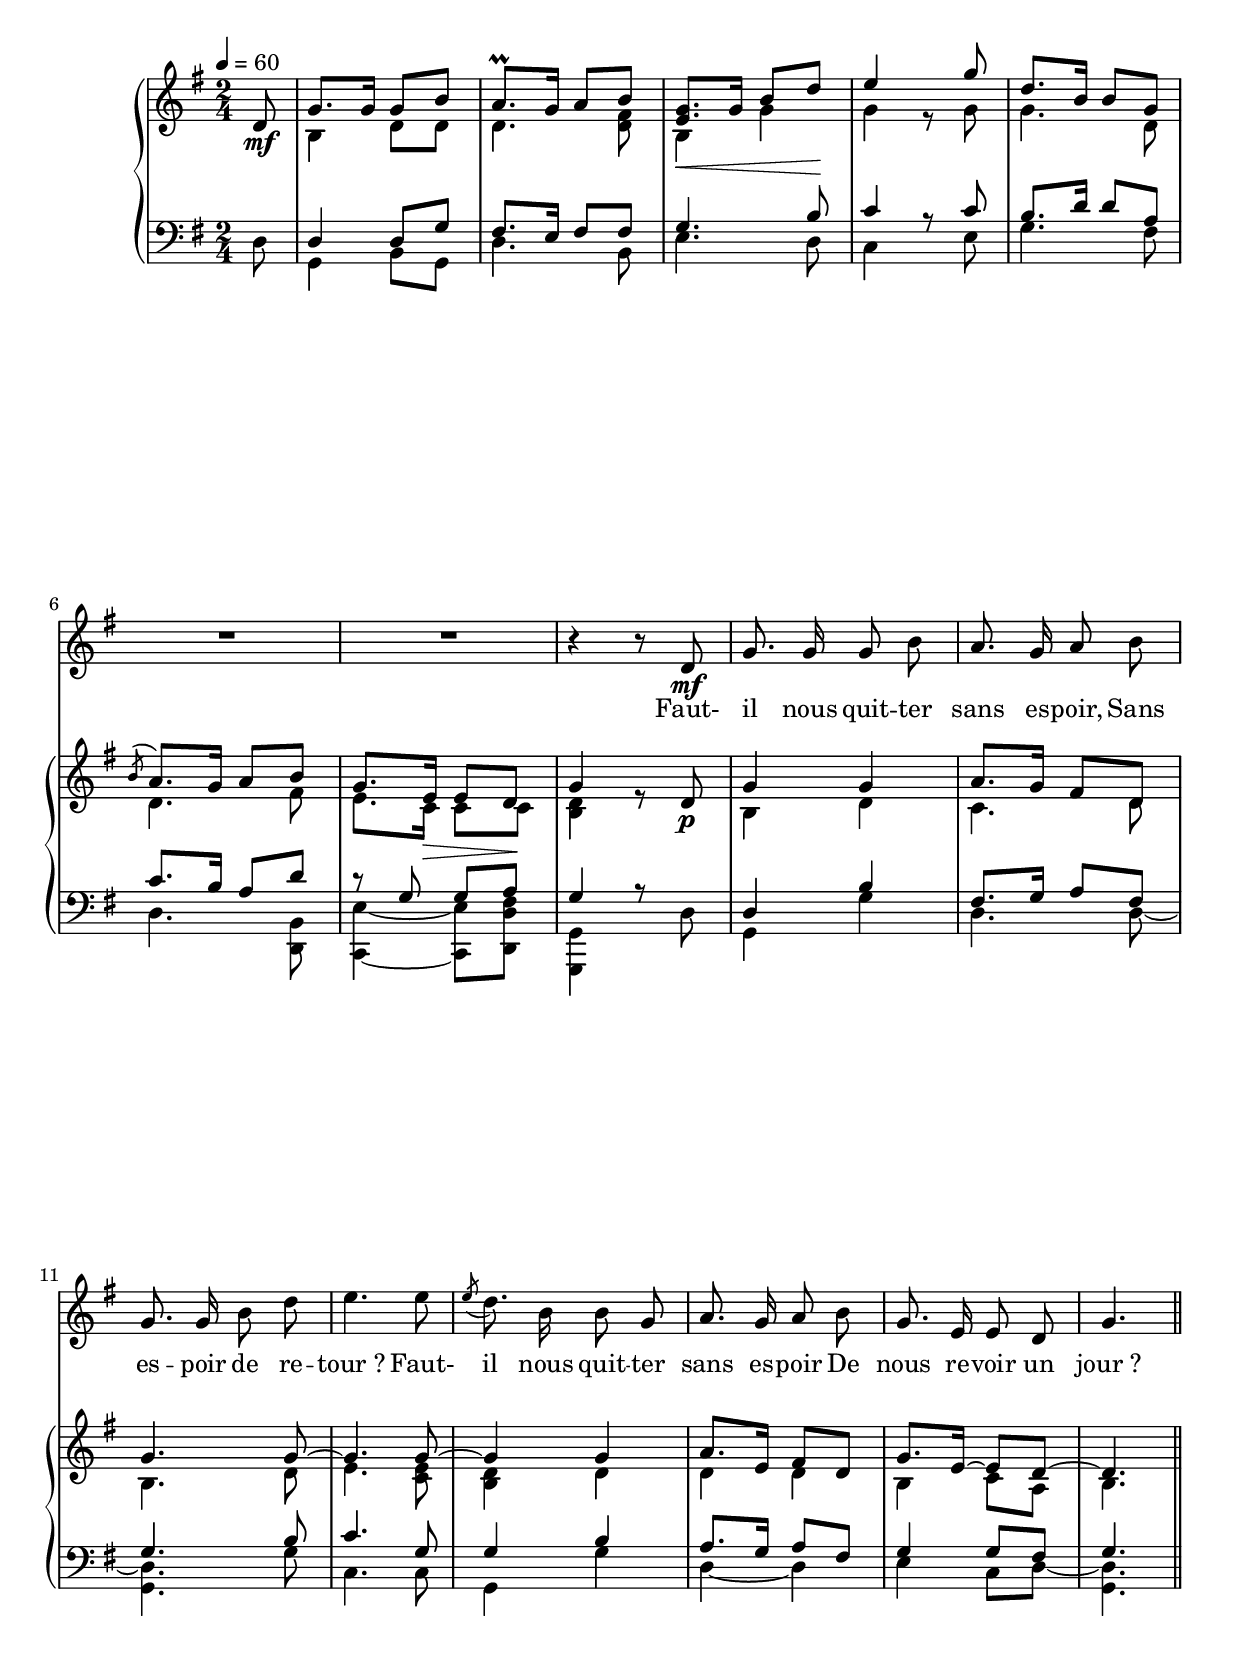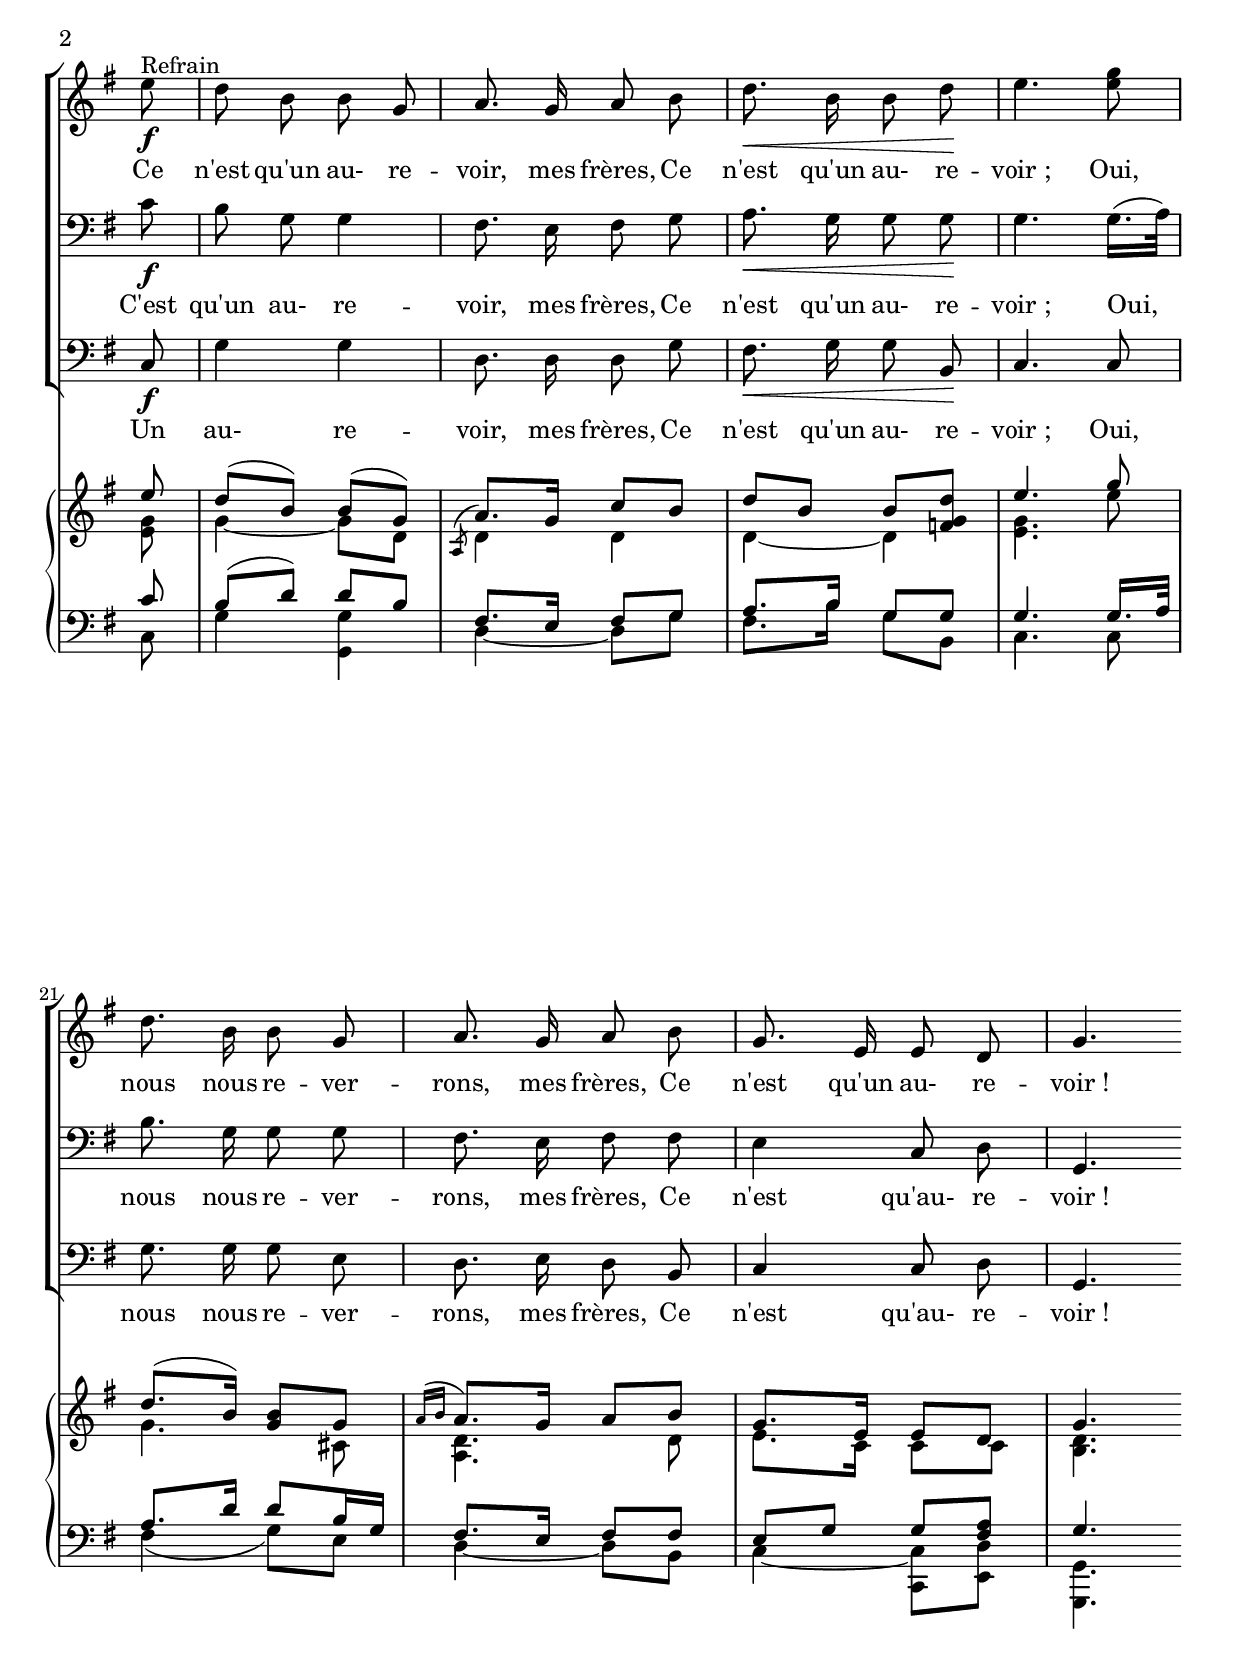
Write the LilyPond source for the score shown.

\version "2.16"
\include "italiano.ly"

\header {
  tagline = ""
  composer = ""
}

MetriqueArmure = {
  \tempo 4=60
  \time 2/4
  \key sol \major
}

italique = { \override Score . LyricText #'font-shape = #'italic }

roman = { \override Score . LyricText #'font-shape = #'roman }

MusiqueCouplet = \relative do' {
  \partial 8 r8
  R2*3 r4. r8 R2*3
  r4 r8 re\mf
  sol8. sol16 sol8 si
  la8. sol16 la8 si
  sol8. sol16 si8 re
  mi4. mi8
  \acciaccatura mi8 re8. si16 si8 sol
  la8. sol16 la8 si
  sol8. mi16 mi8 re
  sol4. \bar "||"
}

MusiqueRefrainI = \relative do'' {
  mi8\f^"Refrain"
  re8 si si sol
  la8. sol16 la8 si
  re8.\< si16 si8 re\!
  mi4. <mi sol>8
  re8. si16 si8 sol
  la8. sol16 la8 si
  sol8. mi16 mi8 re
  sol4. \bar ":|"
}

MusiqueRefrainII = \relative do' {
  do8\f
  si8 sol sol4
  fad8. mi16 fad8 sol
  la8.\< sol16 sol8 sol\!
  sol4. sol16.[( la32])
  si8. sol16 sol8 sol
  fad8. mi16 fad8 fad
  mi4 do8 re
  sol,4.
}

MusiqueRefrainIII = \relative do {
  do8\f
  sol'4 sol
  re8. re16 re8 sol
  fad8.\< sol16 sol8 si,\!
  do4. do8
  sol'8. sol16 sol8 mi
  re8. mi16 re8 si
  do4 do8 re
  sol,4.
}

\parallelMusic #'(PianoI PianoII PianoIII PianoIV) {
  %Bar1
  re8\mf  |
  s8      |
  s8      |
  re8     |
  
  %Bar2
  sol8.  sol16  sol8  si  |
  si4           re8   re  |
  re4           re8   sol |
  sol,4         si8   sol |
  
  %Bar3
  la8.^\prall   sol16  la8   si        |
  re4.                      <re fad>8  |
  fad8.         mi16   fad8  fad       |
  re'4.                      si8       |
  
  %Bar4
  <mi, sol>8.\<  sol16  si8   re\!   |
  si4                   sol'         |
  sol4.                       si8    |
  mi4.                        re8    |
  
  %Bar5
  mi4   s8   \bar "|:" sol8  |
  sol4   r8            sol   |
  do4    r8            do    |
  do4    s8            mi    |
  
  %Bar6
  re8.   si16   si8   sol   |
  sol4.               re8   |
  si8.   re16   re8   la    |
  sol4.               fad8  |
  
  %Bar7
  \acciaccatura si8 la8.   sol16  la8   si         |
                    re4.                fad8       |
                    do8.   si16   la8   re         |
                    re4.                <re, si'>8 |
  
  %Bar8
  sol8.  mi16\>   mi8        re\!         |
  mi8.   do16     do8        do           |
  r8     sol,8    sol        la           |
  <do~ mi'~>4    <do mi'>8  <re re' fad>  |
  
  %Bar9
  sol4        s8   re\p    |
  <si re>4    r8   s       |
  sol4        r8   s       |
  <sol, sol'>4 s8   re''   |
  
  %Bar10
  sol4  sol  |
  si4   re   |
  re4   si'  |
  sol,4 sol' |
  
  %Bar11
  la8.   sol16  fad8   re   |
  do4.                 re8  |
  fad8.  sol16  la8    fad  |
  re4.                 re8~ |
  
  %Bar12
  sol4.         sol8~   |
  si4.          re8     |
  sol4.         si8     |
  <sol, re'>4.  sol'8   |
  
  %Bar13
  sol4.         sol8~    |
  mi4.          <do mi>8 |
  do4.          sol8     |
  do,4.         do8      |
  
  %Bar14
  sol4      sol   |
  <si re>4  re    |
  sol4      si    |
  sol4      sol'  |
  
  %Bar15
  la8.   mi16   fad8   re   |
  re4           re          |
  la8.   sol16  la8    fad  |
  re4~          re          |
  
  %Bar16
  sol8.  mi16~  mi8    re~  |
  si4           do8    la   |
  sol4          sol8   fad  |
  mi4           do8    re~  |
  
  %Bar17
  re4.  \bar "||"  mi'8       |
  si4.             <mi sol>8  |
  sol4.            do8        |
  <sol, re'>4.     do8        |
  
  %Bar18
  re8(   si)  si(          sol)  |
  sol4~       sol8         re    |
  si8(   re)  re           si    |
  sol'4        <sol, sol'>       |
  
  %Bar19
  \acciaccatura la,8 la'8.   sol16  do8   si   |
                     re4            re         |
                     fad8.   mi16   fad8  sol  |
                     re'4~          re8   sol  |
  
  %Bar 20
  re8   si8   si   <fa sol re'>  |
  re4~        re4                |
  la8.  si16  sol8  sol          |
  fad8. si16  sol8  si,          |
  
  %Bar21
  mi'4.            sol8        |
  <mi sol>4.       mi'8        |
  sol4.            sol16. la32 |
  do4.             do8         |
  
  %Bar22
  re8.(   si16)   <sol si>8   sol      |
  sol,4.                      dod,8    |
  la8.    re16    re8         si16 sol |
  fad4(           sol8)       mi       |
  
  %Bar23
  \acciaccatura {la16[ si]} la8.      sol16  la8   si   |
                            <la re>4.             re8  |
                            fad8.     mi16   fad8  fad  |
                            re4~             re8   si   |
  
  %Bar24
  sol8.  mi16    mi8        re            |
  mi8.   do16    do8        do            |
  mi8    sol     sol        <fad la>      |
  do4~           <do, do'>8 <mi re'>      |
  
  %Bar25
  sol4.         |
  <si re>4.     |
  sol4.         |
  <sol, sol'>4. |
}

ParolesCouplet = \lyricmode {
  Faut- il nous quit -- ter sans es -- poir,
  Sans es -- poir de re -- tour_?
  Faut- il nous quit -- ter sans es -- poir
  De nous re -- voir un jour_?
}

ParolesRefrainI = \lyricmode {
  Ce n'est qu'un au- re -- voir, mes frères,
  Ce n'est qu'un au- re -- voir_;
  Oui, nous nous re -- ver -- rons, mes frères,
  Ce n'est qu'un au- re -- voir_!
}

ParolesRefrainII = \lyricmode {
  C'est qu'un au- re -- voir, mes frères,
  Ce n'est qu'un au- re -- voir_;
  Oui, nous nous re -- ver -- rons, mes frères,
  Ce n'est qu'au- re -- voir_!
}

ParolesRefrainIII = \lyricmode {
  Un au- re -- voir, mes frères,
  Ce n'est qu'un au- re -- voir_;
  Oui, nous nous re -- ver -- rons, mes frères,
  Ce n'est qu'au- re -- voir_!
}

\score{
  <<
    \new Staff <<
      \set Staff.midiInstrument = "flute"
      \set Staff.autoBeaming = ##f
      \new Voice = "theme" {
        \override Score.PaperColumn #'keep-inside-line = ##t
        \MetriqueArmure
        \MusiqueCouplet \break
      }
    >>
    \new Lyrics \lyricsto theme {
      \ParolesCouplet
    }
    \new ChoirStaff <<
      \new Staff <<
        \set Staff.midiInstrument = "flute"
        \set Staff.autoBeaming = ##f
        \new Voice = "refrainI" {
        \override Score.PaperColumn #'keep-inside-line = ##t
        \MetriqueArmure
        s2*16
        \MusiqueRefrainI
        }
      >>
      \new Lyrics \lyricsto refrainI {
        \ParolesRefrainI
      }
      \new Staff <<
        \set Staff.midiInstrument = "flute"
        \set Staff.autoBeaming = ##f
        \new Voice = "refrainII" {
        \override Score.PaperColumn #'keep-inside-line = ##t
        \MetriqueArmure \clef bass
        s2*16
        \MusiqueRefrainII
        }
      >>
      \new Lyrics \lyricsto refrainII {
        \ParolesRefrainII
      }
      \new Staff <<
        \set Staff.midiInstrument = "flute"
        \set Staff.autoBeaming = ##f
        \new Voice = "refrainIII" {
        \override Score.PaperColumn #'keep-inside-line = ##t
        \MetriqueArmure \clef bass
        s2*16
        \MusiqueRefrainIII
        }
      >>
      \new Lyrics \lyricsto refrainIII {
        \ParolesRefrainIII
      }
    >>
    \new PianoStaff <<
      \set PianoStaff.autoBeaming = ##t
      \new Staff <<
        \MetriqueArmure
        \new Voice {\voiceOne
          \relative do' { \PianoI }
        }
        \new Voice {\voiceTwo
          \relative do' { \PianoII }
        }
      >>
      \new Staff <<
        \MetriqueArmure
        \clef bass
        \new Voice {\voiceOne
          \relative do { \PianoIII }
        }
        \new Voice {\voiceTwo
          \relative do { \PianoIV }
        }
      >>
    >>
  >>
  \layout{
    \context { \Staff
      \RemoveEmptyStaves
      \override VerticalAxisGroup #'remove-first = ##t
    }
  }
  \midi{}
}
